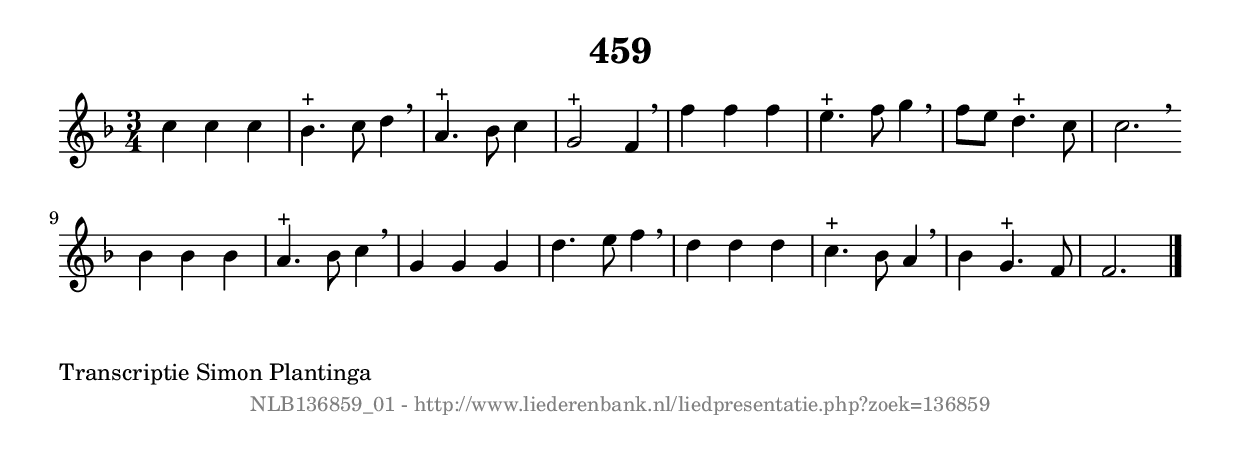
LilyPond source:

%
% produced by wce2krn 1.64 (7 June 2014)
%
\version"2.16"
#(append! paper-alist '(("long" . (cons (* 210 mm) (* 2000 mm)))))
#(set-default-paper-size "long")
sb = {\breathe}
mBreak = {\breathe }
bBreak = {\breathe }
x = {\once\override NoteHead #'style = #'cross }
gl=\glissando
itime={\override Staff.TimeSignature #'stencil = ##f }
ficta = {\once\set suggestAccidentals = ##t}
fine = {\once\override Score.RehearsalMark #'self-alignment-X = #1 \mark \markup {\italic{Fine}}}
dc = {\once\override Score.RehearsalMark #'self-alignment-X = #1 \mark \markup {\italic{D.C.}}}
dcf = {\once\override Score.RehearsalMark #'self-alignment-X = #1 \mark \markup {\italic{D.C. al Fine}}}
dcc = {\once\override Score.RehearsalMark #'self-alignment-X = #1 \mark \markup {\italic{D.C. al Coda}}}
ds = {\once\override Score.RehearsalMark #'self-alignment-X = #1 \mark \markup {\italic{D.S.}}}
dsf = {\once\override Score.RehearsalMark #'self-alignment-X = #1 \mark \markup {\italic{D.S. al Fine}}}
dsc = {\once\override Score.RehearsalMark #'self-alignment-X = #1 \mark \markup {\italic{D.S. al Coda}}}
pv = {\set Score.repeatCommands = #'((volta "1"))}
sv = {\set Score.repeatCommands = #'((volta "2"))}
tv = {\set Score.repeatCommands = #'((volta "3"))}
qv = {\set Score.repeatCommands = #'((volta "4"))}
xv = {\set Score.repeatCommands = #'((volta #f))}
\header{ tagline = ""
title = "459"
}
\score {{
\key f \major
\relative g'
{
\set melismaBusyProperties = #'()
\time 3/4
\tempo 4=120
\override Score.MetronomeMark #'transparent = ##t
\override Score.RehearsalMark #'break-visibility = #(vector #t #t #f)
c4 c4 c4 | bes4.^"+" c8 d4 \sb | a4.^"+" bes8 c4 | g2^"+" f4 | \mBreak \bar "|"
f'4 f4 f4 | e4.^"+" f8 g4 \sb | f8 e8 d4.^"+" c8 | c2. \bar ":|:" \bBreak
bes4 bes4 bes4 | a4.^"+" bes8 c4 \sb | g4 g4 g4 | d'4. e8 f4 | \mBreak \bar "|"
d4 d4 d4 | c4.^"+" bes8 a4 \sb | bes4 g4.^"+" f8 | f2. \bar "|."
 }}
 \midi { }
 \layout {
            indent = 0.0\cm
}
}
\markup { \wordwrap-string #" 
Transcriptie Simon Plantinga
"}
\markup { \vspace #0 } \markup { \with-color #grey \fill-line { \center-column { \smaller "NLB136859_01 - http://www.liederenbank.nl/liedpresentatie.php?zoek=136859" } } }
